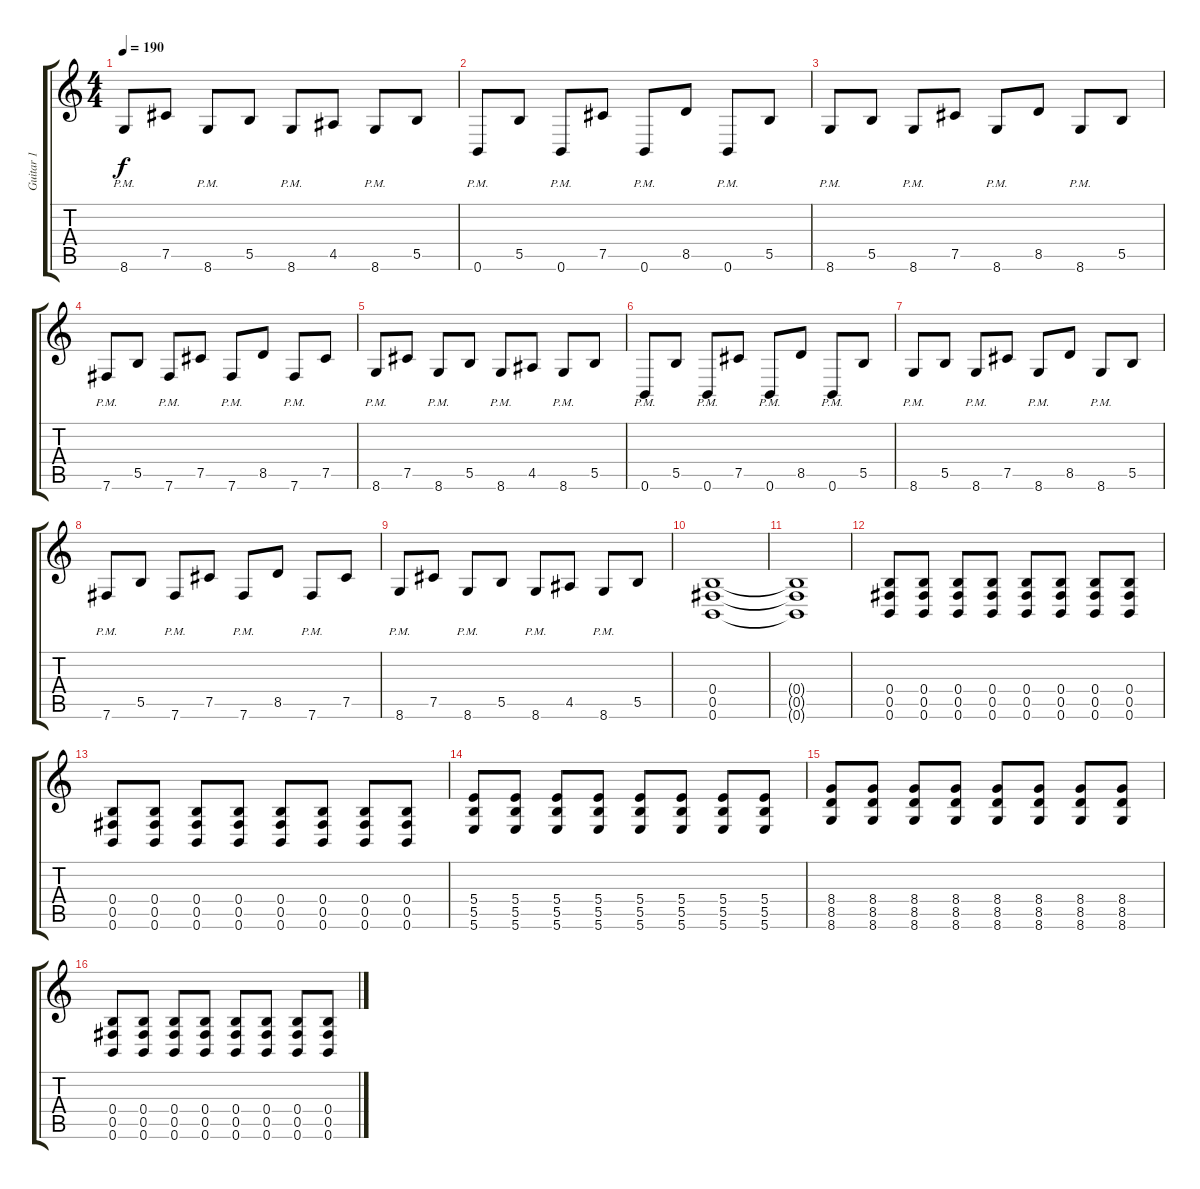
\track ("Guitar 1" "Guitar 1") {instrument distortionguitar}
\staff {score tabs}
\tuning (Db4 Ab3 E3 B2 Gb2 B1) {hide}
\ts (4 4)
\tempo 190
\clef g2
\ks c
8.6{pm}.8{dy f} 7.5.8 8.6{pm}.8 5.5.8 8.6{pm}.8 4.5.8 8.6{pm}.8 5.5.8 |
0.6{pm}.8 5.5.8 0.6{pm}.8 7.5.8 0.6{pm}.8 8.5.8 0.6{pm}.8 5.5.8 |
8.6{pm}.8 5.5.8 8.6{pm}.8 7.5.8 8.6{pm}.8 8.5.8 8.6{pm}.8 5.5.8 |
7.6{pm}.8 5.5.8 7.6{pm}.8 7.5.8 7.6{pm}.8 8.5.8 7.6{pm}.8 7.5.8 |
8.6{pm}.8 7.5.8 8.6{pm}.8 5.5.8 8.6{pm}.8 4.5.8 8.6{pm}.8 5.5.8 |
0.6{pm}.8 5.5.8 0.6{pm}.8 7.5.8 0.6{pm}.8 8.5.8 0.6{pm}.8 5.5.8 |
8.6{pm}.8 5.5.8 8.6{pm}.8 7.5.8 8.6{pm}.8 8.5.8 8.6{pm}.8 5.5.8 |
7.6{pm}.8 5.5.8 7.6{pm}.8 7.5.8 7.6{pm}.8 8.5.8 7.6{pm}.8 7.5.8 |
8.6{pm}.8 7.5.8 8.6{pm}.8 5.5.8 8.6{pm}.8 4.5.8 8.6{pm}.8 5.5.8 |
(0.4 0.5 0.6).1{balance 8} |
(0.4{t} 0.5{t} 0.6{t}).1 |
(0.4 0.5 0.6).8 (0.4 0.5 0.6).8 (0.4 0.5 0.6).8 (0.4 0.5 0.6).8 (0.4 0.5 0.6).8 (0.4 0.5 0.6).8 (0.4 0.5 0.6).8 (0.4 0.5 0.6).8 |
(0.4 0.5 0.6).8 (0.4 0.5 0.6).8 (0.4 0.5 0.6).8 (0.4 0.5 0.6).8 (0.4 0.5 0.6).8 (0.4 0.5 0.6).8 (0.4 0.5 0.6).8 (0.4 0.5 0.6).8 |
(5.4 5.5 5.6).8 (5.4 5.5 5.6).8 (5.4 5.5 5.6).8 (5.4 5.5 5.6).8 (5.4 5.5 5.6).8 (5.4 5.5 5.6).8 (5.4 5.5 5.6).8 (5.4 5.5 5.6).8 |
(8.4 8.5 8.6).8 (8.4 8.5 8.6).8 (8.4 8.5 8.6).8 (8.4 8.5 8.6).8 (8.4 8.5 8.6).8 (8.4 8.5 8.6).8 (8.4 8.5 8.6).8 (8.4 8.5 8.6).8 |
(0.4 0.5 0.6).8 (0.4 0.5 0.6).8 (0.4 0.5 0.6).8 (0.4 0.5 0.6).8 (0.4 0.5 0.6).8 (0.4 0.5 0.6).8 (0.4 0.5 0.6).8 (0.4 0.5 0.6).8
